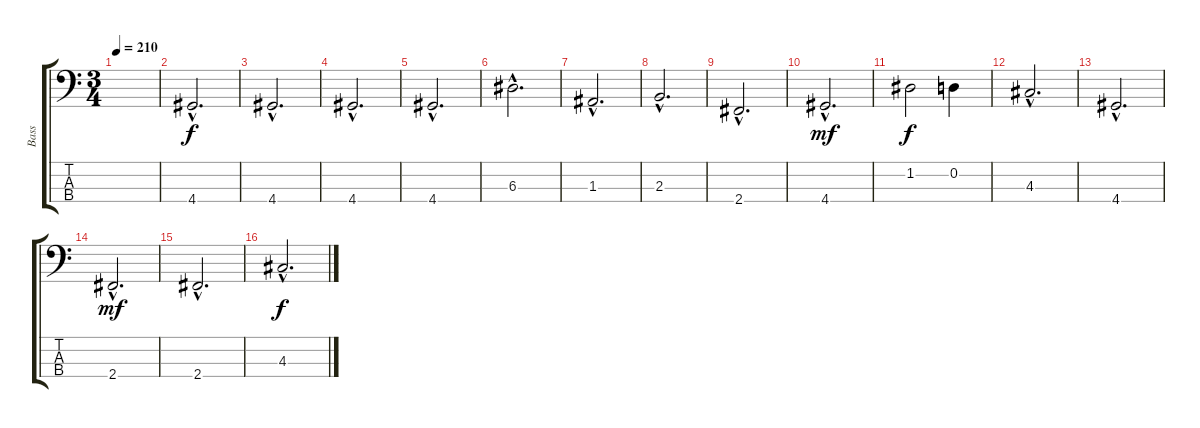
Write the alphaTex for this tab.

\track ("Bass" "Bass") {instrument acousticbass}
\staff {score tabs}
\tuning (G2 D2 A1 E1) {hide}
\ts (3 4)
\tempo 210
\clef f4
\ks c
|
4.4{hac}.2{d} |
4.4{hac}.2{d dy f} |
4.4{hac}.2{d} |
4.4{hac}.2{d} |
6.3{hac}.2{d} |
1.3{hac}.2{d} |
2.3{hac}.2{d} |
2.4{hac}.2{d} |
4.4{hac}.2{d dy mf} |
1.2.2{dy f} 0.2.4 |
4.3{hac}.2{d} |
4.4{hac}.2{d} |
2.4{hac}.2{d dy mf} |
2.4{hac}.2{d} |
4.3{hac}.2{d dy f}
